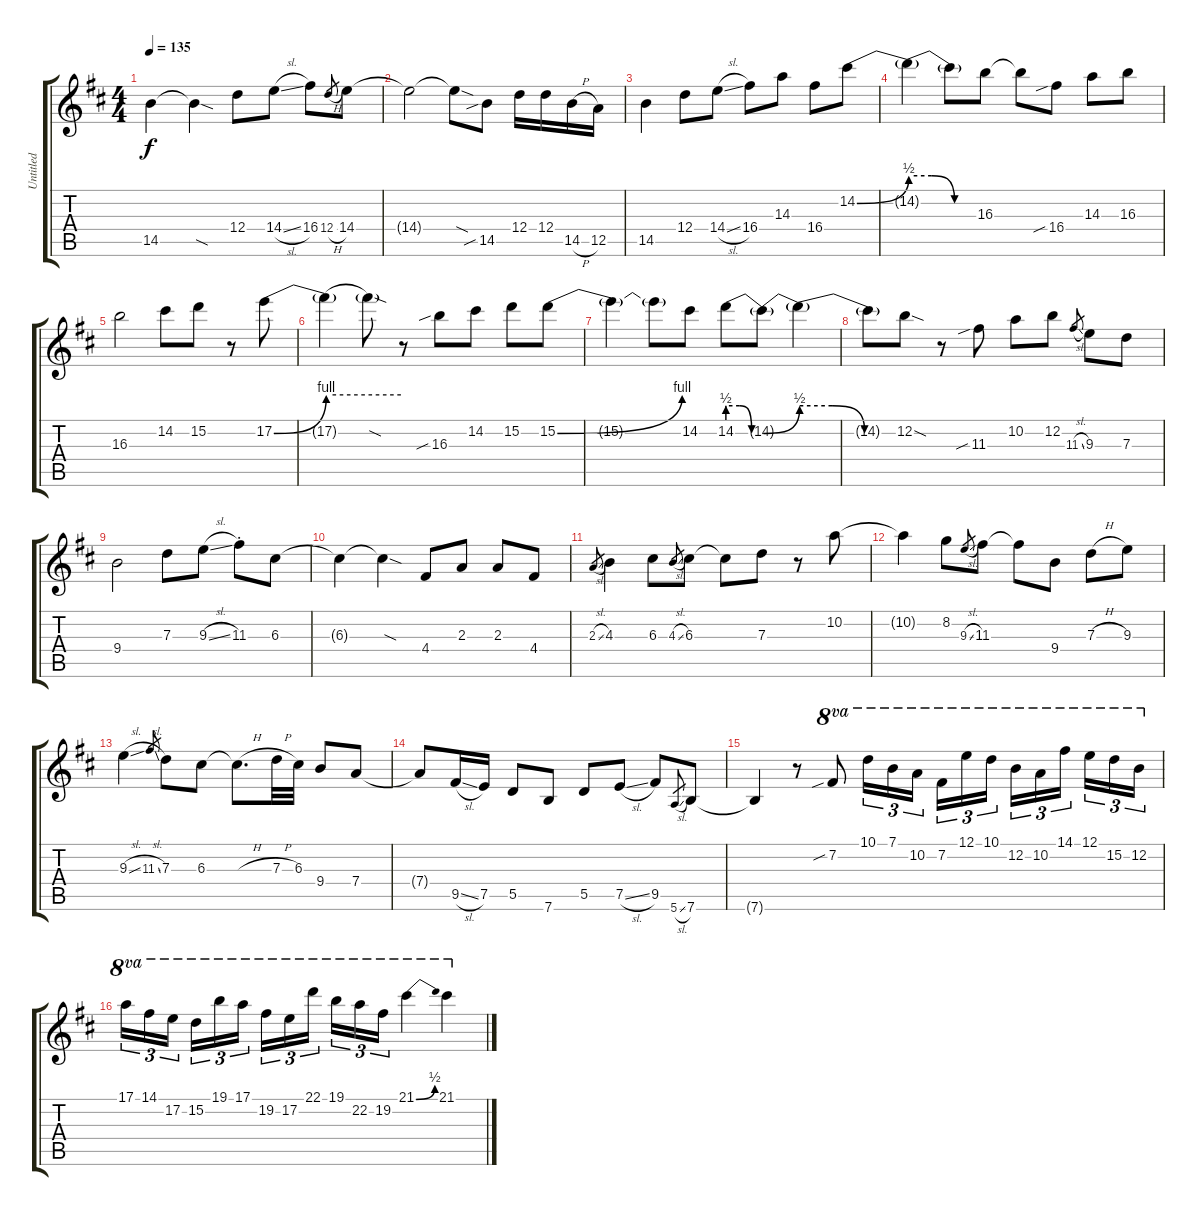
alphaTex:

\track ("Untitled" "Untitled") {instrument overdrivenguitar}
\staff {score tabs}
\tuning (E4 B3 G3 D3 A2 E2) {hide}
\ts (4 4)
\tempo 135
\clef g2
\ks d
14.5.4{dy f} 14.5{sod t}.4 12.4.8 14.4{sl}.8 16.4.8 12.4{h}.8{gr} 14.4.8 |
14.4{t}.2 14.4{sod t}.8 14.5{sib}.8 12.4.16 12.4.16 14.5{h}.16 12.5.16 |
14.5.4 12.4.8 14.4{sl}.8 16.4.8 14.3.8 16.4.8 14.2{be (bend 0 0 60 2)}.8 |
14.2{be (custom 0 2 20 2 40 0 60 0) t}.4 14.2{t}.8 16.3.8 16.3{t}.8 16.4{sib}.8 14.3.8 16.3.8 |
16.3.2 14.2.8 15.2.8 r.8 17.2{be (bend 0 0 60 4)}.8 |
17.2{be (hold 0 4 60 4) t}.4 17.2{sod t}.8 r.8 16.3{sib}.8 14.2.8 15.2.8 15.2{be (bend 0 0 60 4)}.8 |
15.2{t}.4 15.2{t}.8 14.2.8 14.2{be (custom 0 2 20 2 40 0 60 0)}.8 14.2{be (bend 0 0 60 2) t}.8 14.2{be (custom 0 2 20 2 40 0 60 0) t}.4 |
14.2{t}.8 12.2{sod}.8 r.8 11.3{sib}.8 10.2.8 12.2.8 11.3{sl}.8{gr} 9.3.8 7.3.8 |
9.4.2 7.3.8 9.3{sl}.8 11.3{st}.8 6.3.8 |
6.3{t}.4 6.3{sod t}.4 4.4.8 2.3.8 2.3.8 4.4.8 |
2.3{sl}.8{gr} 4.3.4 6.3.8 4.3{sl}.8{gr} 6.3.8 6.3{t}.8 7.3.8 r.8 10.2.8 |
10.2{t}.4 8.2.8 9.3{sl}.8{gr} 11.3.8 11.3{t}.8 9.4.8 7.3{h}.8 9.3.8 |
9.3{sl}.4 11.3{sl}.8{gr} 7.3.8 6.3.8 6.3{h t}.8{d} 7.3{h}.32 6.3.32 9.4.8 7.4.8 |
7.4{t}.8 9.5{sl}.16 7.5.16 5.5.8 7.6.8 5.5.8 7.5{sl}.8 9.5.8 5.6{sl}.8{gr} 7.6.8 |
7.6{t}.4 r.8 7.2{sib}.8{ot 8va} 10.1.16{tu (3 2) ot 8va} 7.1.16{tu (3 2) ot 8va} 10.2.16{tu (3 2) ot 8va beam splitsecondary} 7.2.16{tu (3 2) ot 8va} 12.1.16{tu (3 2) ot 8va} 10.1.16{tu (3 2) ot 8va} 12.2.16{tu (3 2) ot 8va} 10.2.16{tu (3 2) ot 8va} 14.1.16{tu (3 2) ot 8va beam splitsecondary} 12.1.16{tu (3 2) ot 8va} 15.2.16{tu (3 2) ot 8va} 12.2.16{tu (3 2) ot 8va} |
17.1.16{tu (3 2) ot 8va} 14.1.16{tu (3 2) ot 8va} 17.2.16{tu (3 2) ot 8va beam splitsecondary} 15.2.16{tu (3 2) ot 8va} 19.1.16{tu (3 2) ot 8va} 17.1.16{tu (3 2) ot 8va} 19.2.16{tu (3 2) ot 8va} 17.2.16{tu (3 2) ot 8va} 22.1.16{tu (3 2) ot 8va beam splitsecondary} 19.1.16{tu (3 2) ot 8va} 22.2.16{tu (3 2) ot 8va} 19.2.16{tu (3 2) ot 8va} 21.1{be (bend 0 0 60 2)}.4{ot 8va} 21.1.4{ot 8va}
